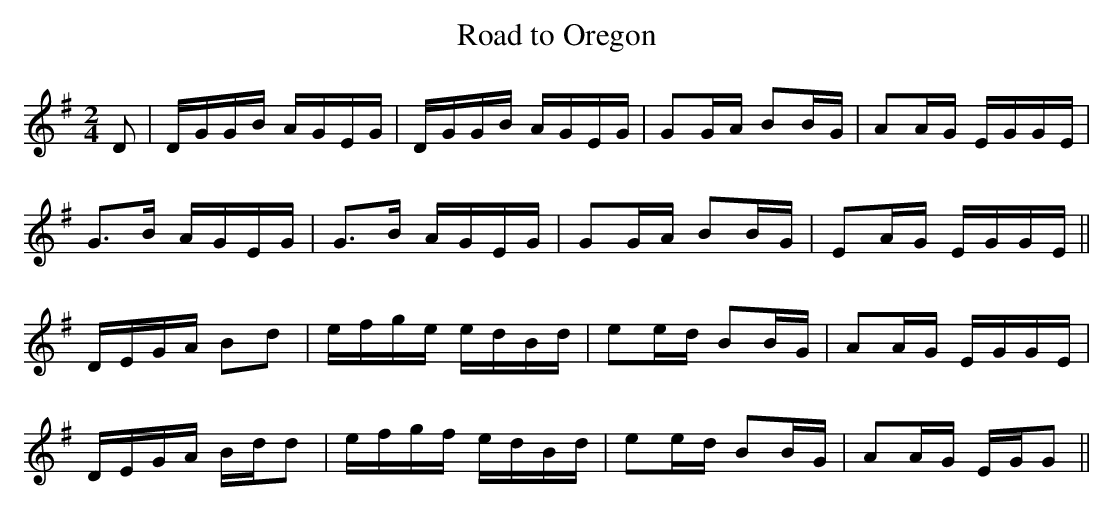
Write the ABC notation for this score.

X:1
T:Road to Oregon
M:2/4
L:1/8
K:G
D | D/G/G/B/ A/G/E/G/ | D/G/G/B/ A/G/E/G/ | GG/A/ BB/G/ | AA/G/ E/G/G/E/ |
G>B A/G/E/G/ | G>B A/G/E/G/ | GG/A/ BB/G/ | EA/G/ E/G/G/E/ ||
D/E/G/A/ Bd | e/f/g/e/ e/d/B/d/ | ee/d/ BB/G/ | AA/G/ E/G/G/E/ |
D/E/G/A/ B/d/d | e/f/g/f/ e/d/B/d/ | ee/d/ BB/G/ | AA/G/ E/G/G ||
